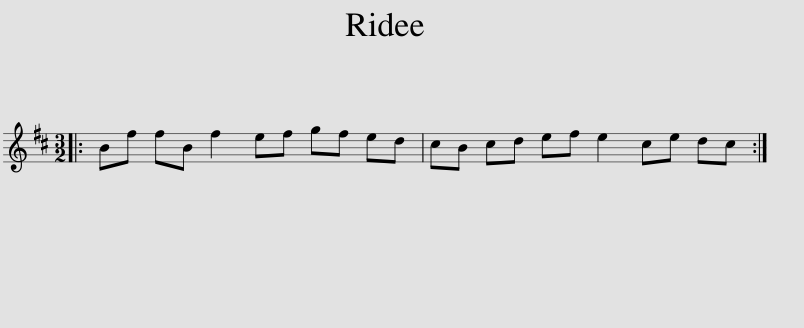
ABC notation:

X:1
L:1/8
M:3/2
I:linebreak $
K:Bmin
V:1 treble
V:1
|: Bf fB f2 ef gf ed | cB cd ef e2 ce dc :| %2
